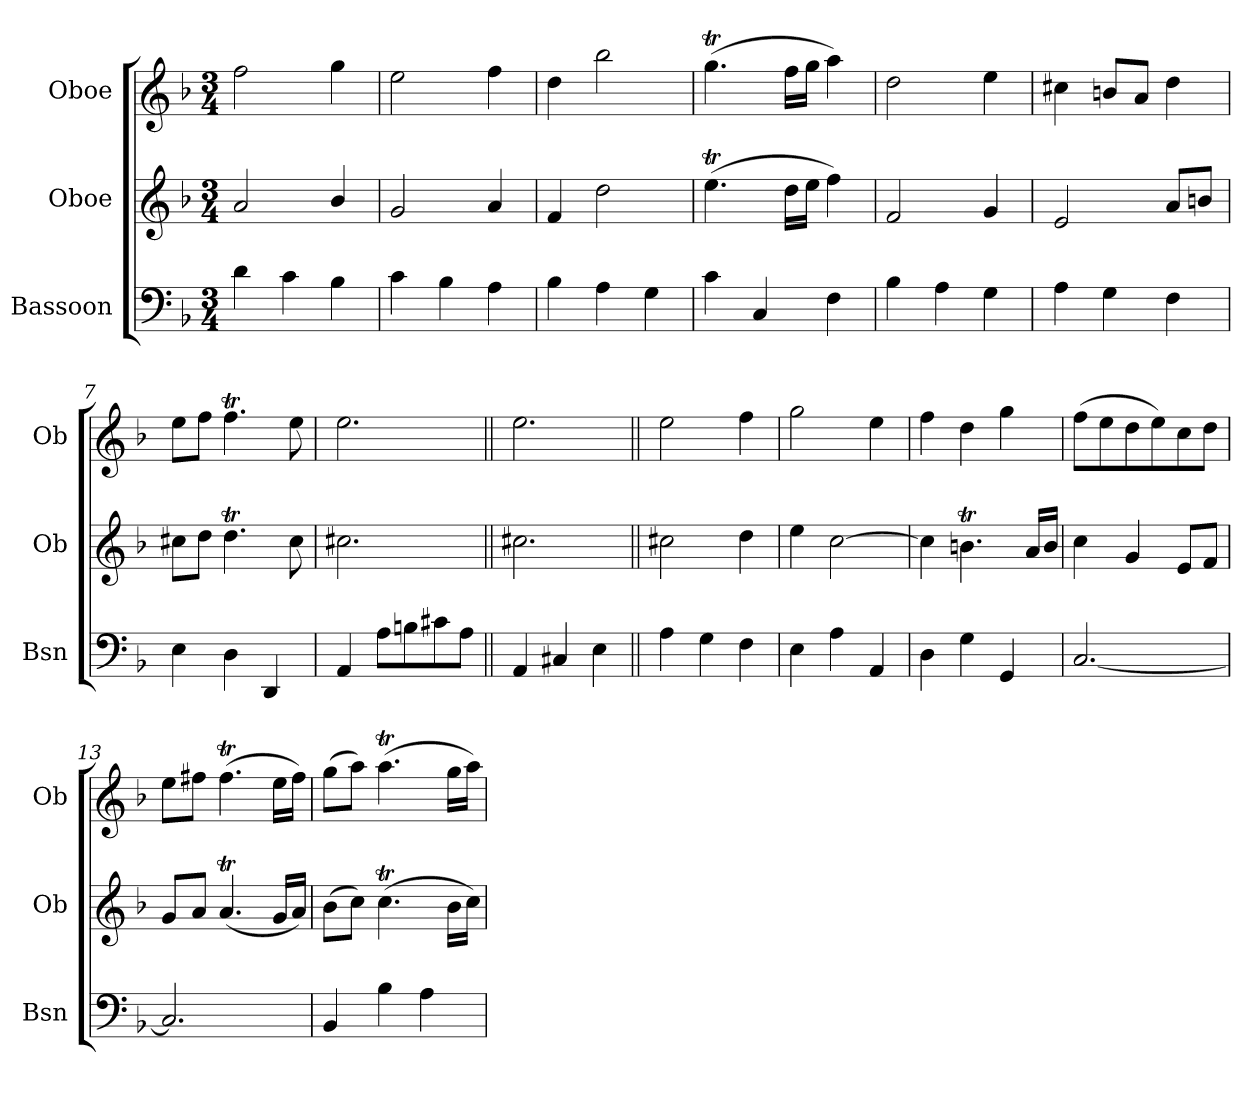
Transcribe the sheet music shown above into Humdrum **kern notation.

**kern	**kern	**kern
*part3	*part2	*part1
*staff3	*staff2	*staff1
*I"Bassoon	*I"Oboe	*I"Oboe
*I'Bsn	*I'Ob	*I'Ob
*clefF4	*clefG2	*clefG2
*k[b-]	*k[b-]	*k[b-]
*d:	*d:	*d:
*M3/4	*M3/4	*M3/4
*MM106	*MM106	*MM106
=1	=1	=1
4d\	2a/	2ff\
4c\	.	.
4B-\	4b-/	4gg\
=2	=2	=2
4c\	2g/	2ee\
4B-\	.	.
4A\	4a/	4ff\
=3	=3	=3
4B-\	4f/	4dd\
4A\	2dd\	2bb-\
4G\	.	.
=4	=4	=4
4c\	(4.eet\	(4.ggT\
4C/	.	.
.	16dd\LL	16ff\LL
.	16ee\JJ	16gg\JJ
4F\	4ff\)	4aa\)
=5	=5	=5
4B-\	2f/	2dd\
4A\	.	.
4G\	4g/	4ee\
=6	=6	=6
4A\	2e/	4cc#X\
4G\	.	8bn/L
.	.	8a/J
4F\	8a/L	4dd\
.	8bn/J	.
=7	=7	=7
4E\	8cc#X\L	8ee\L
.	8dd\J	8ff\J
4D\	4.ddT\	4.ffT\
4DD/	.	.
.	8cc#\	8ee\
=8	=8	=8
4AA/	2.cc#X\	2.ee\
8A\L	.	.
8Bn\	.	.
8c#X\	.	.
8A\J	.	.
=||	=||	=||
4AA/	2.cc#X\	2.ee\
4C#X/	.	.
4E\	.	.
=||	=||	=||
4A\	2cc#X\	2ee\
4G\	.	.
4F\	4dd\	4ff\
=10	=10	=10
4E\	4ee\	2gg\
4A\	[2cc\	.
4AA/	.	4ee\
=11	=11	=11
4D\	4cc\]	4ff\
4G\	4.bnt\	4dd\
4GG/	.	4gg\
.	16a/LL	.
.	16b/JJ	.
=12	=12	=12
[2.C/	4cc\	(8ff\L
.	.	8ee\
.	4g/	8dd\
.	.	8ee\)
.	8e/L	8cc\
.	8f/J	8dd\J
=13	=13	=13
2.C/]	8g/L	8ee\L
.	8a/J	8ff#X\J
.	(4.at/	(4.ff#t\
.	16g/LL	16ee\LL
.	16a/JJ)	16ff#\JJ)
=14	=14	=14
4BB-/	(8b-\L	(8gg\L
.	8cc\J)	8aa\J)
4B-\	(4.ccT\	(4.aat\
4A\	.	.
.	16b-\LL	16gg\LL
.	16cc\JJ)	16aa\JJ)
=	=	=
*-	*-	*-
